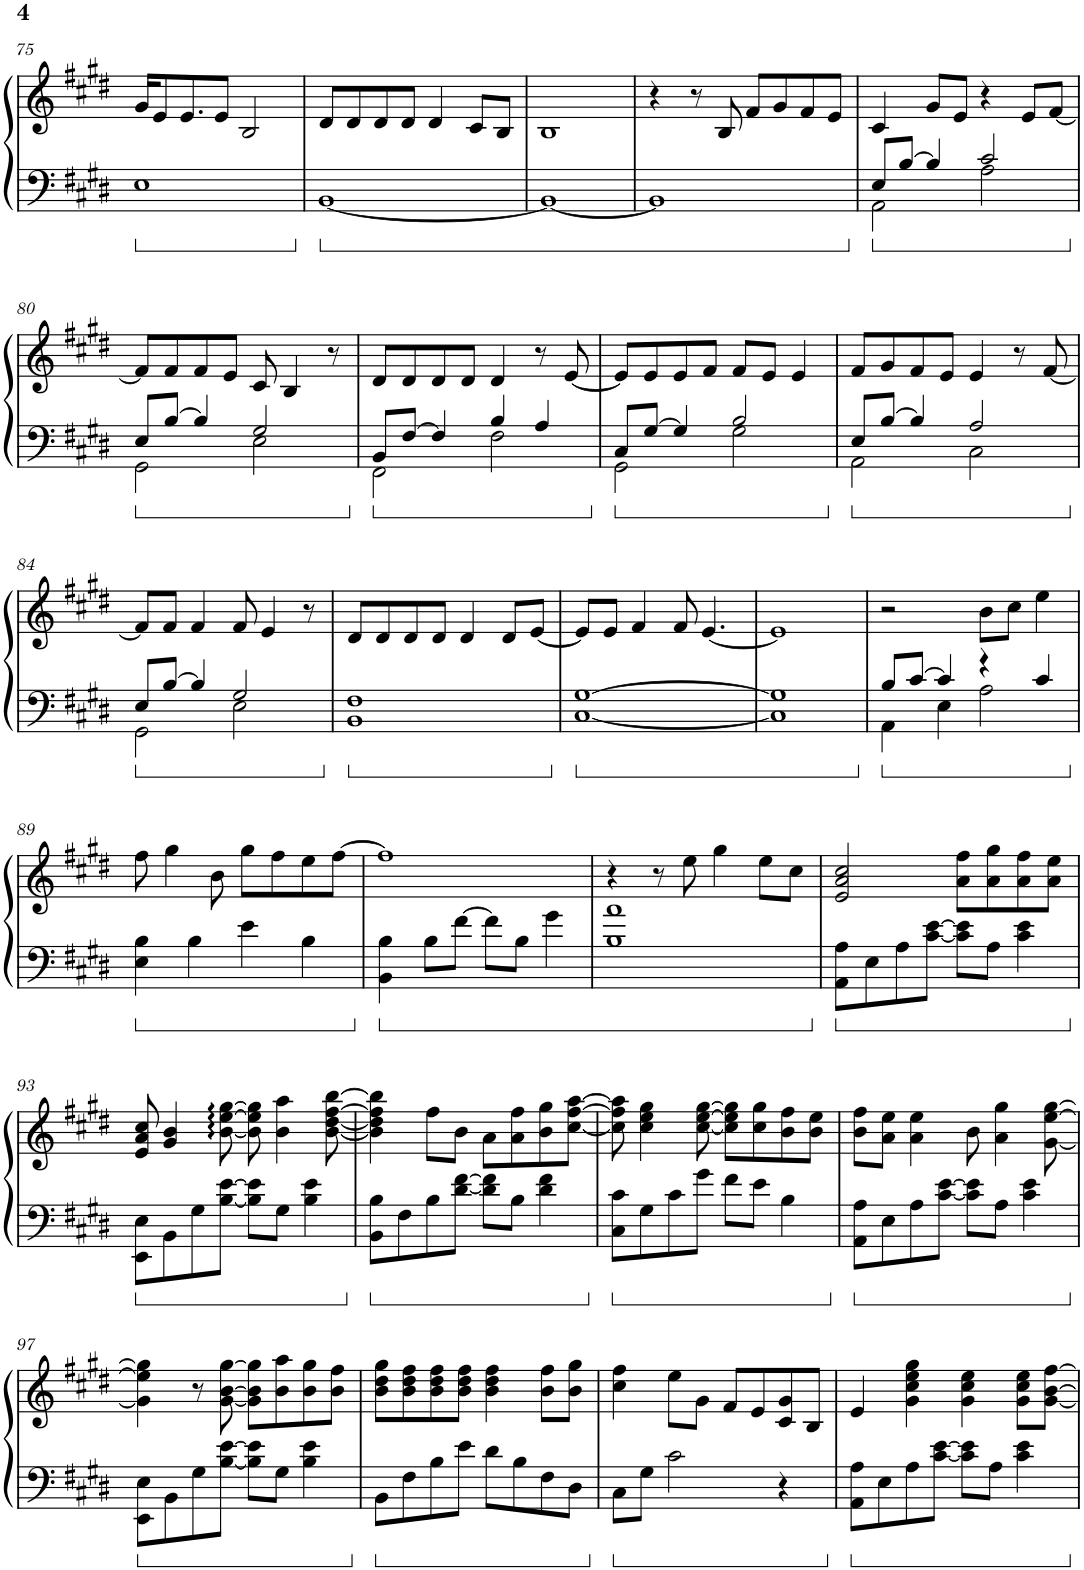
**kern	**kern
*part1	*part1
*staff2	*staff1
*I"Piano	*
*I'Pno.	*
!!LO:PB:g=z
*clefF4	*clefG2
*k[f#c#g#d#]	*k[f#c#g#d#]
*M4/4	*M4/4
=75	=75
1E	16g#/KL
.	8e/
.	8.e/
.	8e/J
.	2B/
=76	=76
[1BB	8d#/L
.	8d#/
.	8d#/
.	8d#/J
.	4d#/
.	8c#/L
.	8B/J
=77	=77
1BB_	1B
=78	=78
1BB]	4r
.	8r
.	8B/
.	8f#/L
.	8g#/
.	8f#/
.	8e/J
=79	=79
*^	*
8E/L	2AA\	4c#/
[8B/J	.	.
4B/]	.	8g#/L
.	.	8e/J
2c#/	2A\	4r
.	.	8e/L
.	.	[8f#/J
!!LO:LB:g=z
=80	=80	=80
8E/L	2GG#\	8f#/L]
[8B/J	.	8f#/
4B/]	.	8f#/
.	.	8e/J
2G#/	2E\	8c#/
.	.	4B/
.	.	8r
=81	=81	=81
8BB/L	2FF#\	8d#/L
[8F#/J	.	8d#/
4F#/]	.	8d#/
.	.	8d#/J
4B/	2F#\	4d#/
4A/	.	8r
.	.	[8e/
=82	=82	=82
8C#/L	2GG#\	8e/L]
[8G#/J	.	8e/
4G#/]	.	8e/
.	.	8f#/J
2B/	2G#\	8f#/L
.	.	8e/J
.	.	4e/
=83	=83	=83
8E/L	2AA\	8f#/L
[8B/J	.	8g#/
4B/]	.	8f#/
.	.	8e/J
2A/	2C#\	4e/
.	.	8r
.	.	[8f#/
!!LO:LB:g=z
=84	=84	=84
8E/L	2GG#\	8f#/L]
[8B/J	.	8f#/J
4B/]	.	4f#/
2G#/	2E\	8f#/
.	.	4e/
.	.	8r
=85	=85	=85
1F#	1BB	8d#/L
.	.	8d#/
.	.	8d#/
.	.	8d#/J
.	.	4d#/
.	.	8d#/L
.	.	[8e/J
*v	*v	*
=86	=86
[1C# [1G#	8e/L]
.	8e/J
.	4f#/
.	8f#/
.	[4.e/
=87	=87
1C#] 1G#]	1e]
=88	=88
*^	*
8B/L	4AA\	2r
[8c#/J	.	.
4c#/]	4E\	.
4r	2A\	8b\L
.	.	8cc#\J
4c#/	.	4ee\
*v	*v	*
!!LO:LB:g=z
=89	=89
4E\ 4B\	8ff#\
.	4gg#\
4B\	.
.	8b\
4e\	8gg#\L
.	8ff#\
4B\	8ee\
.	[8ff#\J
=90	=90
4BB\ 4B\	1ff#]
8B\L	.
[8f#\J	.
8f#\L]	.
8B\J	.
4g#\	.
=91	=91
1B 1a	4r
.	8r
.	8ee\
.	4gg#\
.	8ee\L
.	8cc#\J
=92	=92
8AA\ 8A\L	2e/ 2a/ 2cc#/
8E\	.
8A\	.
[8c#\ [8e\J	.
8c#\] 8e\]L	8a\ 8ff#\L
8A\J	8a\ 8gg#\
4c#\ 4e\	8a\ 8ff#\
.	8a\ 8ee\J
!!LO:LB:g=z
=93	=93
8EE\ 8E\L	8e/ 8a/ 8cc#/
8BB\	4g#/ 4b/
8G#\	.
[8B\ [8e\J	[8b\ [8ee\ [8gg#\
8B\] 8e\]L	8b\] 8ee\] 8gg#\]
8G#\J	4b\ 4aa\
4B\ 4e\	.
.	[8b\ [8dd#\ [8ff#\ [8bb\
=94	=94
8BB\ 8B\L	4b\] 4dd#\] 4ff#\] 4bb\]
8F#\	.
8B\	8ff#\L
[8d#\ [8f#\J	8b\J
8d#\] 8f#\]L	8a\L
8B\J	8a\ 8ff#\
4d#\ 4f#\	8b\ 8gg#\
.	[8cc#\ [8ff#\ [8aa\J
=95	=95
8C#\ 8c#\L	8cc#\] 8ff#\] 8aa\]
8G#\	4cc#\ 4ee\ 4gg#\
8c#\	.
8g#\J	[8cc#\ [8ee\ [8gg#\
8f#\L	8cc#\] 8ee\] 8gg#\]L
8e\J	8cc#\ 8gg#\
4B\	8b\ 8ff#\
.	8b\ 8ee\J
=96	=96
8AA\ 8A\L	8b\ 8ff#\L
8E\	8a\ 8ee\J
8A\	4a\ 4ee\
[8c#\ [8e\J	.
8c#\] 8e\]L	8b\
8A\J	4a\ 4gg#\
4c#\ 4e\	.
.	[8g#\ [8ee\ [8gg#\
!!LO:LB:g=z
=97	=97
8EE\ 8E\L	4g#\] 4ee\] 4gg#\]
8BB\	.
8G#\	8r
[8B\ [8e\J	[8g#\ [8b\ [8gg#\
8B\] 8e\]L	8g#\] 8b\] 8gg#\]L
8G#\J	8b\ 8aa\
4B\ 4e\	8b\ 8gg#\
.	8b\ 8ff#\J
=98	=98
8BB\L	8b\ 8dd#\ 8gg#\L
8F#\	8b\ 8dd#\ 8ff#\
8B\	8b\ 8dd#\ 8ff#\
8e\J	8b\ 8dd#\ 8ff#\J
8d#\L	4b\ 4dd#\ 4ff#\
8B\	.
8F#\	8b\ 8ff#\L
8D#\J	8b\ 8gg#\J
=99	=99
8C#\L	4cc#\ 4ff#\
8G#\J	.
2c#\	8ee\L
.	8g#\J
.	8f#/L
.	8e/
4r	8c#/ 8g#/
.	8B/J
=100	=100
8AA\ 8A\L	4e/
8E\	.
8A\	4g#\ 4cc#\ 4ee\ 4gg#\
[8c#\ [8e\J	.
8c#\] 8e\]L	4g#\ 4cc#\ 4ee\
8A\J	.
4c#\ 4e\	8g#\ 8cc#\ 8ee\L
.	[8g#\ [8b\ [8ff#\J
=	=
*-	*-
